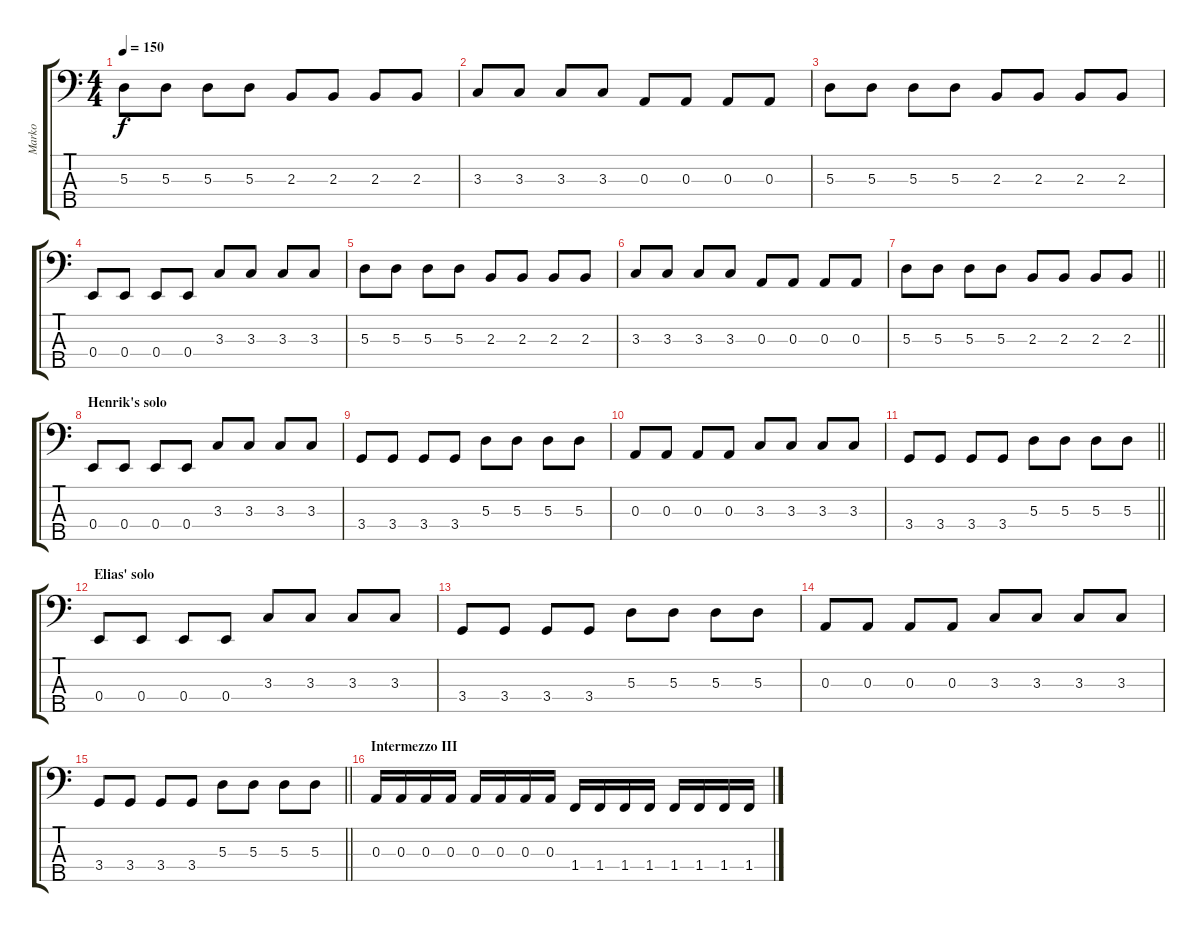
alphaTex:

\track ("Marko" "Marko") {instrument electricbasspick}
\staff {score tabs}
\tuning (G2 D2 A1 E1 B0) {hide}
\ts (4 4)
\tempo 150
\clef f4
\ks c
5.3.8{dy f} 5.3.8 5.3.8 5.3.8 2.3.8 2.3.8 2.3.8 2.3.8 |
3.3.8 3.3.8 3.3.8 3.3.8 0.3.8 0.3.8 0.3.8 0.3.8 |
5.3.8 5.3.8 5.3.8 5.3.8 2.3.8 2.3.8 2.3.8 2.3.8 |
0.4.8 0.4.8 0.4.8 0.4.8 3.3.8 3.3.8 3.3.8 3.3.8 |
5.3.8 5.3.8 5.3.8 5.3.8 2.3.8 2.3.8 2.3.8 2.3.8 |
3.3.8 3.3.8 3.3.8 3.3.8 0.3.8 0.3.8 0.3.8 0.3.8 |
\barLineRight lightlight
5.3.8 5.3.8 5.3.8 5.3.8 2.3.8 2.3.8 2.3.8 2.3.8 |
\section ("" "Henrik's solo")
0.4.8 0.4.8 0.4.8 0.4.8 3.3.8 3.3.8 3.3.8 3.3.8 |
3.4.8 3.4.8 3.4.8 3.4.8 5.3.8 5.3.8 5.3.8 5.3.8 |
0.3.8 0.3.8 0.3.8 0.3.8 3.3.8 3.3.8 3.3.8 3.3.8 |
\barLineRight lightlight
3.4.8 3.4.8 3.4.8 3.4.8 5.3.8 5.3.8 5.3.8 5.3.8 |
\section ("" "Elias' solo")
0.4.8 0.4.8 0.4.8 0.4.8 3.3.8 3.3.8 3.3.8 3.3.8 |
3.4.8 3.4.8 3.4.8 3.4.8 5.3.8 5.3.8 5.3.8 5.3.8 |
0.3.8 0.3.8 0.3.8 0.3.8 3.3.8 3.3.8 3.3.8 3.3.8 |
\barLineRight lightlight
3.4.8 3.4.8 3.4.8 3.4.8 5.3.8 5.3.8 5.3.8 5.3.8 |
\section ("" "Intermezzo III")
0.3.16 0.3.16 0.3.16 0.3.16 0.3.16 0.3.16 0.3.16 0.3.16 1.4.16 1.4.16 1.4.16 1.4.16 1.4.16 1.4.16 1.4.16 1.4.16
